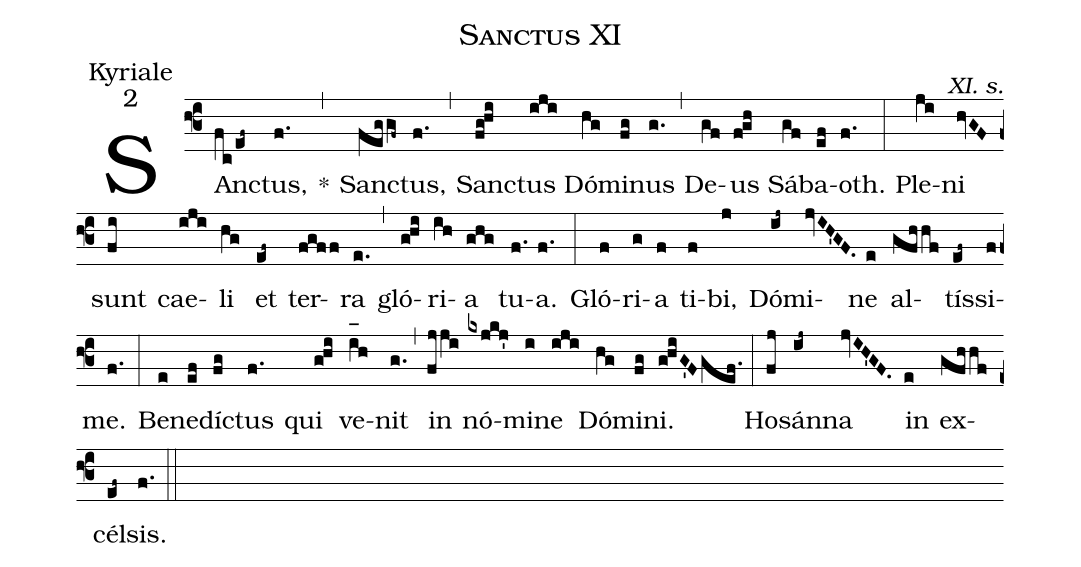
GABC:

name:Sanctus XI;
office-part:Kyriale;
mode:2;
commentary:XI. s.;
%%
(f3) SAn(fc/ef~)ctus,(f.) *(,) San(feggf~)ctus,(f.) (,)

San(fg!hi)ctus(iji) Dó(hg)mi(fg)nus(g.) (,)

De(gf)us(fgh) Sá(gf)ba(ef)oth.(f.) (:)

Ple(ji)ni(hvGF) sunt(fi) cae(iji)li(hg) et(ef~) ter(fgff)ra(e.) (,)

gló(ghi)ri(ih)a(ghg) tu(f.)a.(f.) (:)

Gló(f)ri(g)a(f) ti(f)bi,(j) Dó(ij~)mi(jvIH'GF.)ne(e) al(gfhhf)tí(ef~)ssi(f)me.(f.) (:)

Be(e)ne(ef)dí(fg)ctus(f.) qui(ghi) ve(i_[oh:h]h)nit(g.) (,)

in(fjji) nó(kxjkj')mi(i)ne(iji) Dó(hg)mi(fg)ni.(ghiG'Fgef.) (:)

Ho(fj)sán(ij~)na(jvIH'GF.) in(e) ex(gfhhf)cél(ef~)sis.(f.) (::)
